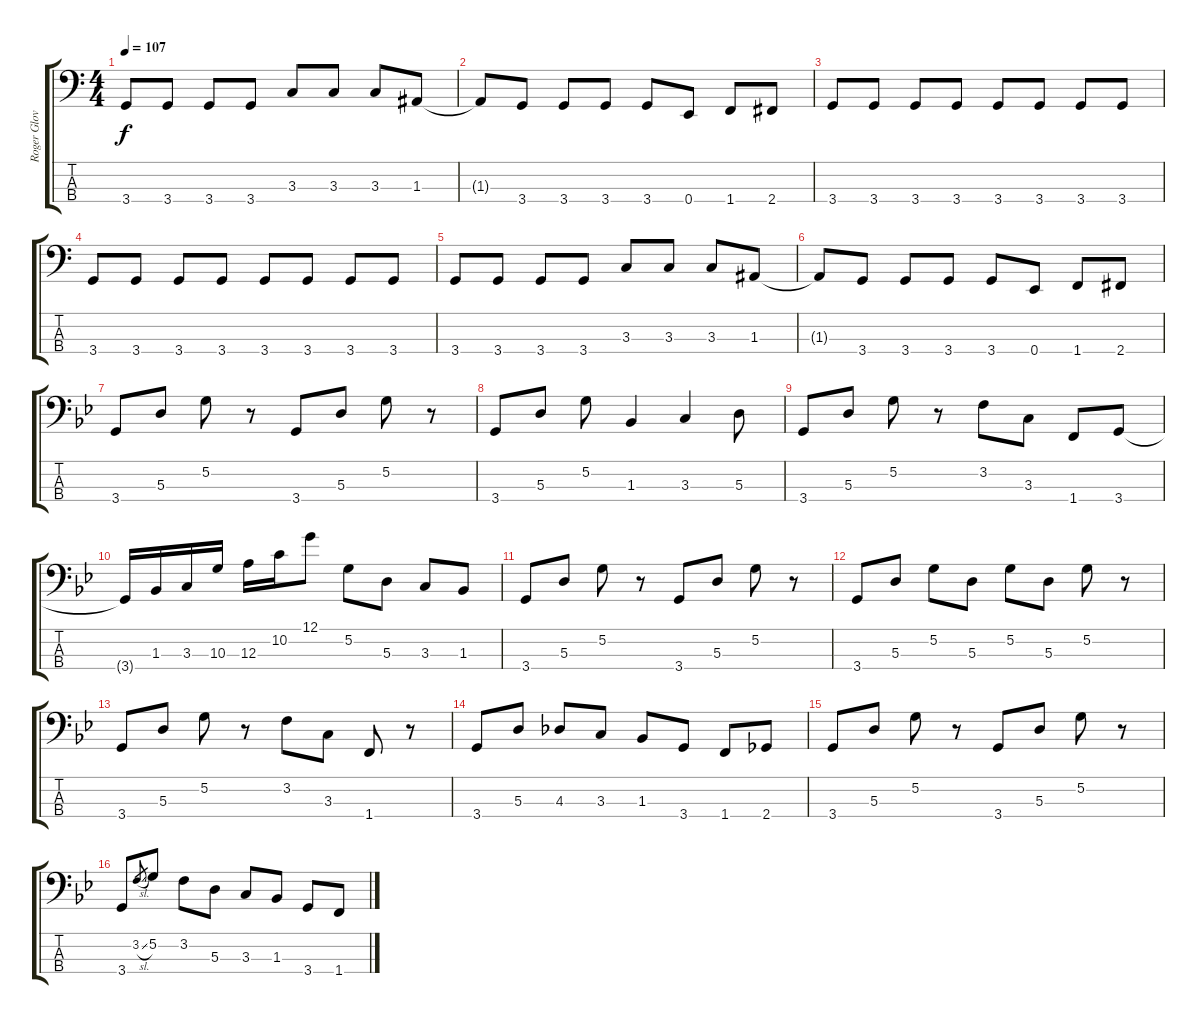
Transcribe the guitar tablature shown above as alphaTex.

\track ("Roger Glover" "Roger Glov") {instrument electricbasspick}
\staff {score tabs}
\tuning (G2 D2 A1 E1) {hide}
\ts (4 4)
\tempo 107
\clef f4
\ks c
3.4.8{dy f} 3.4.8 3.4.8 3.4.8 3.3.8 3.3.8 3.3.8 1.3.8 |
1.3{t}.8 3.4.8 3.4.8 3.4.8 3.4.8 0.4.8 1.4.8 2.4.8 |
3.4.8 3.4.8 3.4.8 3.4.8 3.4.8 3.4.8 3.4.8 3.4.8 |
3.4.8 3.4.8 3.4.8 3.4.8 3.4.8 3.4.8 3.4.8 3.4.8 |
3.4.8 3.4.8 3.4.8 3.4.8 3.3.8 3.3.8 3.3.8 1.3.8 |
1.3{t}.8 3.4.8 3.4.8 3.4.8 3.4.8 0.4.8 1.4.8 2.4.8 |
\ks bb
3.4.8 5.3.8 5.2.8 r.8 3.4.8 5.3.8 5.2.8 r.8 |
3.4.8 5.3.8 5.2.8 1.3.4 3.3.4 5.3.8 |
3.4.8 5.3.8 5.2.8 r.8 3.2.8 3.3.8 1.4.8 3.4.8 |
3.4{t}.16 1.3.16 3.3.16 10.3.16 12.3.16 10.2.16 12.1.8 5.2.8 5.3.8 3.3.8 1.3.8 |
3.4.8 5.3.8 5.2.8 r.8 3.4.8 5.3.8 5.2.8 r.8 |
3.4.8 5.3.8 5.2.8 5.3.8 5.2.8 5.3.8 5.2.8 r.8 |
3.4.8 5.3.8 5.2.8 r.8 3.2.8 3.3.8 1.4.8 r.8 |
3.4.8 5.3.8 4.3.8 3.3.8 1.3.8 3.4.8 1.4.8 2.4.8 |
3.4.8 5.3.8 5.2.8 r.8 3.4.8 5.3.8 5.2.8 r.8 |
3.4.8 3.2{sl}.8{gr} 5.2.8 3.2.8 5.3.8 3.3.8 1.3.8 3.4.8 1.4.8
